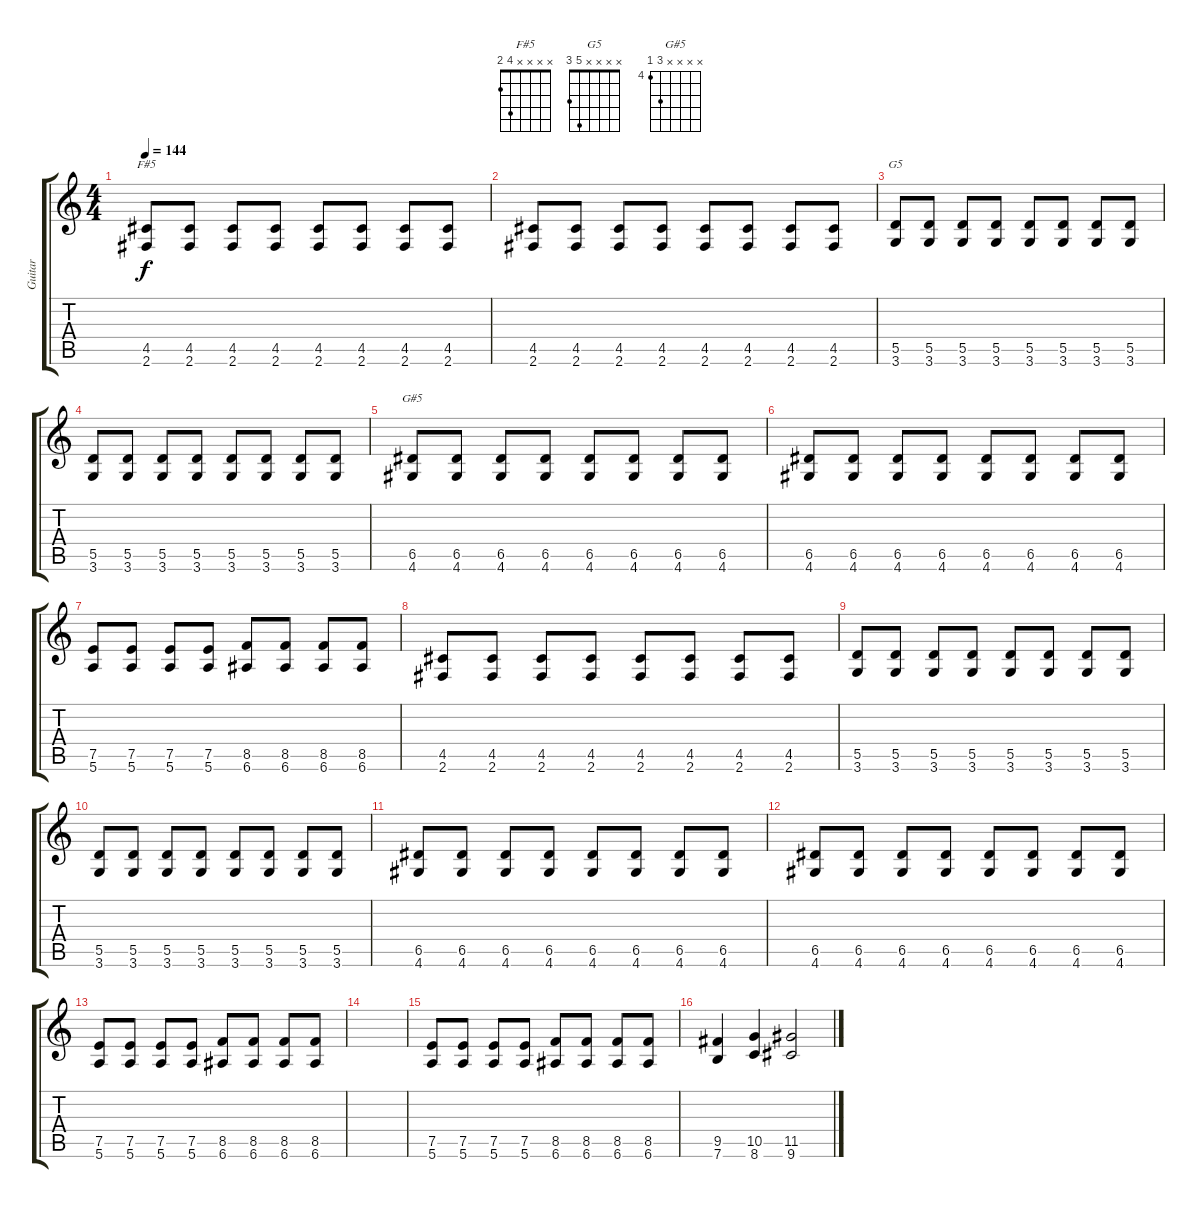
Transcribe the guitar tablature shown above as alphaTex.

\track ("Guitar" "Guitar") {instrument overdrivenguitar}
\staff {score tabs}
\tuning (E4 B3 G3 D3 A2 E2) {hide}
\chord ("F#5" x x x x 4 2)
\chord ("G5" x x x x 5 3)
\chord ("G#5" x x x x 6 4) {firstfret 4}
\ts (4 4)
\tempo 144
\clef g2
\ks c
(4.5 2.6).8{ch "F#5" dy f} (4.5 2.6).8 (4.5 2.6).8 (4.5 2.6).8 (4.5 2.6).8 (4.5 2.6).8 (4.5 2.6).8 (4.5 2.6).8 |
(4.5 2.6).8 (4.5 2.6).8 (4.5 2.6).8 (4.5 2.6).8 (4.5 2.6).8 (4.5 2.6).8 (4.5 2.6).8 (4.5 2.6).8 |
(5.5 3.6).8{ch "G5"} (5.5 3.6).8 (5.5 3.6).8 (5.5 3.6).8 (5.5 3.6).8 (5.5 3.6).8 (5.5 3.6).8 (5.5 3.6).8 |
(5.5 3.6).8 (5.5 3.6).8 (5.5 3.6).8 (5.5 3.6).8 (5.5 3.6).8 (5.5 3.6).8 (5.5 3.6).8 (5.5 3.6).8 |
(6.5 4.6).8{ch "G#5"} (6.5 4.6).8 (6.5 4.6).8 (6.5 4.6).8 (6.5 4.6).8 (6.5 4.6).8 (6.5 4.6).8 (6.5 4.6).8 |
(6.5 4.6).8 (6.5 4.6).8 (6.5 4.6).8 (6.5 4.6).8 (6.5 4.6).8 (6.5 4.6).8 (6.5 4.6).8 (6.5 4.6).8 |
(7.5 5.6).8 (7.5 5.6).8 (7.5 5.6).8 (7.5 5.6).8 (8.5 6.6).8 (8.5 6.6).8 (8.5 6.6).8 (8.5 6.6).8 |
(4.5 2.6).8 (4.5 2.6).8 (4.5 2.6).8 (4.5 2.6).8 (4.5 2.6).8 (4.5 2.6).8 (4.5 2.6).8 (4.5 2.6).8 |
(5.5 3.6).8 (5.5 3.6).8 (5.5 3.6).8 (5.5 3.6).8 (5.5 3.6).8 (5.5 3.6).8 (5.5 3.6).8 (5.5 3.6).8 |
(5.5 3.6).8 (5.5 3.6).8 (5.5 3.6).8 (5.5 3.6).8 (5.5 3.6).8 (5.5 3.6).8 (5.5 3.6).8 (5.5 3.6).8 |
(6.5 4.6).8 (6.5 4.6).8 (6.5 4.6).8 (6.5 4.6).8 (6.5 4.6).8 (6.5 4.6).8 (6.5 4.6).8 (6.5 4.6).8 |
(6.5 4.6).8 (6.5 4.6).8 (6.5 4.6).8 (6.5 4.6).8 (6.5 4.6).8 (6.5 4.6).8 (6.5 4.6).8 (6.5 4.6).8 |
(7.5 5.6).8 (7.5 5.6).8 (7.5 5.6).8 (7.5 5.6).8 (8.5 6.6).8 (8.5 6.6).8 (8.5 6.6).8 (8.5 6.6).8 |
|
(7.5 5.6).8 (7.5 5.6).8 (7.5 5.6).8 (7.5 5.6).8 (8.5 6.6).8 (8.5 6.6).8 (8.5 6.6).8 (8.5 6.6).8 |
(9.5 7.6).4 (10.5 8.6).4 (11.5 9.6).2
